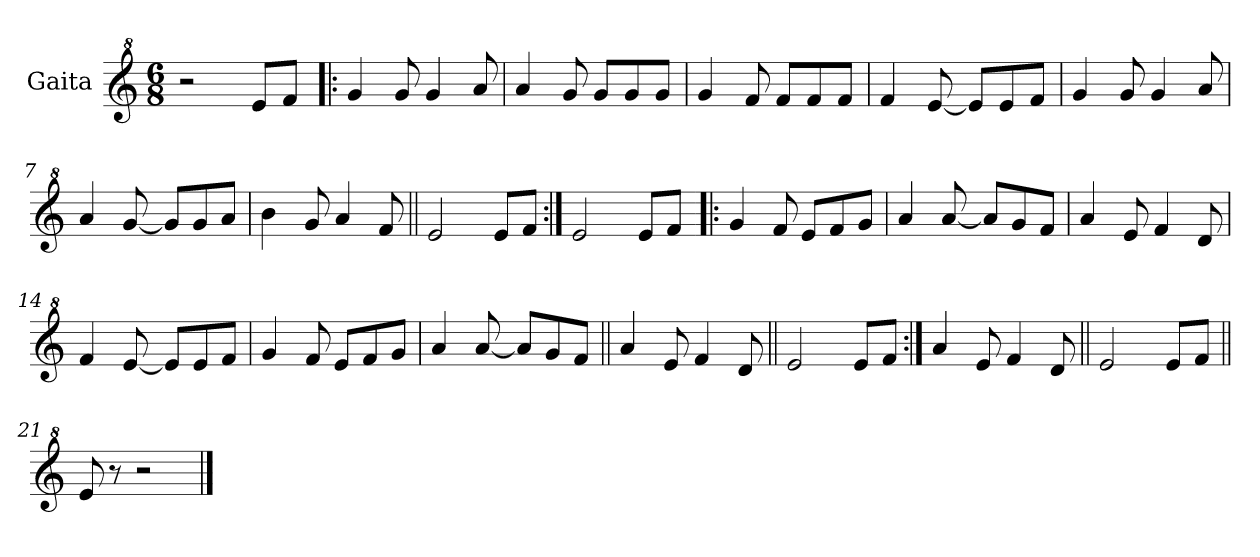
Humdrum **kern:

**kern
*part1
*staff1
*I"Gaita
*clefG^2
*k[]
*M6/8
*MM180
=1
2r
8ee/L
8ff/J
=2!|:
4gg/
8gg/
4gg/
8aa/
=3
4aa/
8gg/
8gg/L
8gg/
8gg/J
=4
4gg/
8ff/
8ff/L
8ff/
8ff/J
=5
4ff/
[8ee/
8ee/L]
8ee/
8ff/J
=6
4gg/
8gg/
4gg/
8aa/
=7
4aa/
[8gg/
8gg/L]
8gg/
8aa/J
=8
4bb\
8gg/
4aa/
8ff/
!!LO:LB:g=z
=9||
2ee/
8ee/L
8ff/J
=10:|!
2ee/
8ee/L
8ff/J
=11!|:
4gg/
8ff/
8ee/L
8ff/
8gg/J
=12
4aa/
[8aa/
8aa/L]
8gg/
8ff/J
=13
4aa/
8ee/
4ff/
8dd/
=14
4ff/
[8ee/
8ee/L]
8ee/
8ff/J
=15
4gg/
8ff/
8ee/L
8ff/
8gg/J
=16
4aa/
[8aa/
8aa/L]
8gg/
8ff/J
!!LO:LB:g=z
=17||
4aa/
8ee/
4ff/
8dd/
=18||
2ee/
8ee/L
8ff/J
=19:|!
4aa/
8ee/
4ff/
8dd/
=20||
2ee/
8ee/L
8ff/J
=21||
8ee/
8r
2r
==
*-
